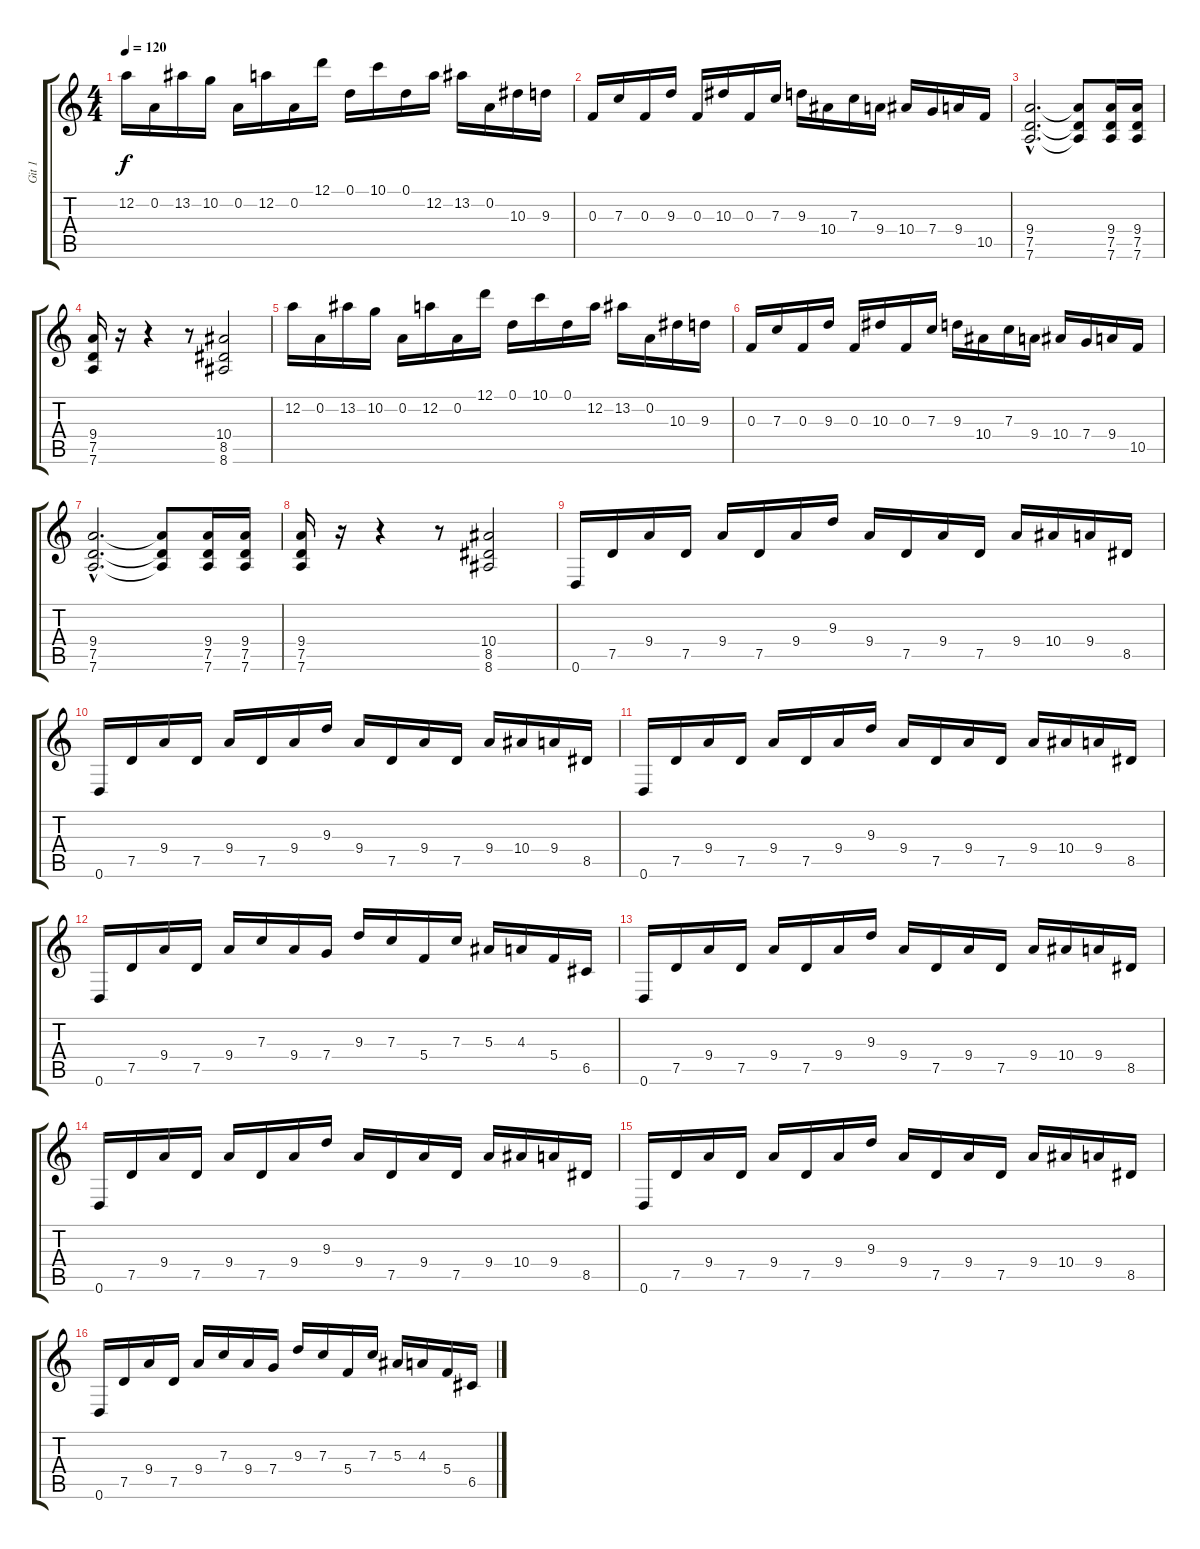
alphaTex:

\track ("Git 1" "Git 1") {instrument distortionguitar}
\staff {score tabs}
\tuning (D4 A3 F3 C3 G2 D2) {hide}
\ts (4 4)
\tempo 120
\clef g2
\ks c
12.2.16{dy f instrument distortionguitar} 0.2.16 13.2.16 10.2.16 0.2.16 12.2.16 0.2.16 12.1.16 0.1.16 10.1.16 0.1.16 12.2.16 13.2.16 0.2.16 10.3.16 9.3.16 |
0.3.16 7.3.16 0.3.16 9.3.16 0.3.16 10.3.16 0.3.16 7.3.16 9.3.16 10.4.16 7.3.16 9.4.16 10.4.16 7.4.16 9.4.16 10.5.16 |
(9.4{hac} 7.5{hac} 7.6{hac}).2{d} (9.4{t} 7.5{t} 7.6{t}).8 (9.4 7.5 7.6).16 (9.4 7.5 7.6).16 |
(9.4 7.5 7.6).16 r.16 r.4 r.8 (10.4 8.5 8.6).2 |
12.2.16 0.2.16 13.2.16 10.2.16 0.2.16 12.2.16 0.2.16 12.1.16 0.1.16 10.1.16 0.1.16 12.2.16 13.2.16 0.2.16 10.3.16 9.3.16 |
0.3.16 7.3.16 0.3.16 9.3.16 0.3.16 10.3.16 0.3.16 7.3.16 9.3.16 10.4.16 7.3.16 9.4.16 10.4.16 7.4.16 9.4.16 10.5.16 |
(9.4{hac} 7.5{hac} 7.6{hac}).2{d} (9.4{t} 7.5{t} 7.6{t}).8 (9.4 7.5 7.6).16 (9.4 7.5 7.6).16 |
(9.4 7.5 7.6).16 r.16 r.4 r.8 (10.4 8.5 8.6).2 |
0.6.16 7.5.16 9.4.16 7.5.16 9.4.16 7.5.16 9.4.16 9.3.16 9.4.16 7.5.16 9.4.16 7.5.16 9.4.16 10.4.16 9.4.16 8.5.16 |
0.6.16 7.5.16 9.4.16 7.5.16 9.4.16 7.5.16 9.4.16 9.3.16 9.4.16 7.5.16 9.4.16 7.5.16 9.4.16 10.4.16 9.4.16 8.5.16 |
0.6.16 7.5.16 9.4.16 7.5.16 9.4.16 7.5.16 9.4.16 9.3.16 9.4.16 7.5.16 9.4.16 7.5.16 9.4.16 10.4.16 9.4.16 8.5.16 |
0.6.16 7.5.16 9.4.16 7.5.16 9.4.16 7.3.16 9.4.16 7.4.16 9.3.16 7.3.16 5.4.16 7.3.16 5.3.16 4.3.16 5.4.16 6.5.16 |
0.6.16 7.5.16 9.4.16 7.5.16 9.4.16 7.5.16 9.4.16 9.3.16 9.4.16 7.5.16 9.4.16 7.5.16 9.4.16 10.4.16 9.4.16 8.5.16 |
0.6.16 7.5.16 9.4.16 7.5.16 9.4.16 7.5.16 9.4.16 9.3.16 9.4.16 7.5.16 9.4.16 7.5.16 9.4.16 10.4.16 9.4.16 8.5.16 |
0.6.16 7.5.16 9.4.16 7.5.16 9.4.16 7.5.16 9.4.16 9.3.16 9.4.16 7.5.16 9.4.16 7.5.16 9.4.16 10.4.16 9.4.16 8.5.16 |
0.6.16 7.5.16 9.4.16 7.5.16 9.4.16 7.3.16 9.4.16 7.4.16 9.3.16 7.3.16 5.4.16 7.3.16 5.3.16 4.3.16 5.4.16 6.5.16
